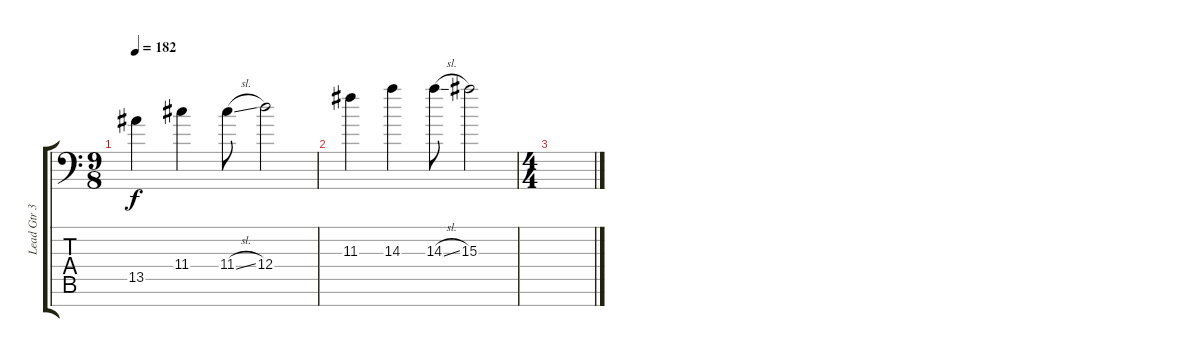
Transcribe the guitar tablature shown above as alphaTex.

\track ("Lead Gtr 3" "Lead Gtr 3") {instrument overdrivenguitar}
\staff {score tabs}
\tuning (E4 B3 G3 D3 A2 E2 A1) {hide}
\ts (9 8)
\tempo 182
\clef f4
\ks c
13.5{t}.4{dy f} 11.4.4 11.4{sl}.8 12.4.2 |
11.3.4 14.3.4 14.3{sl}.8 15.3.2 |
\ts (4 4)
